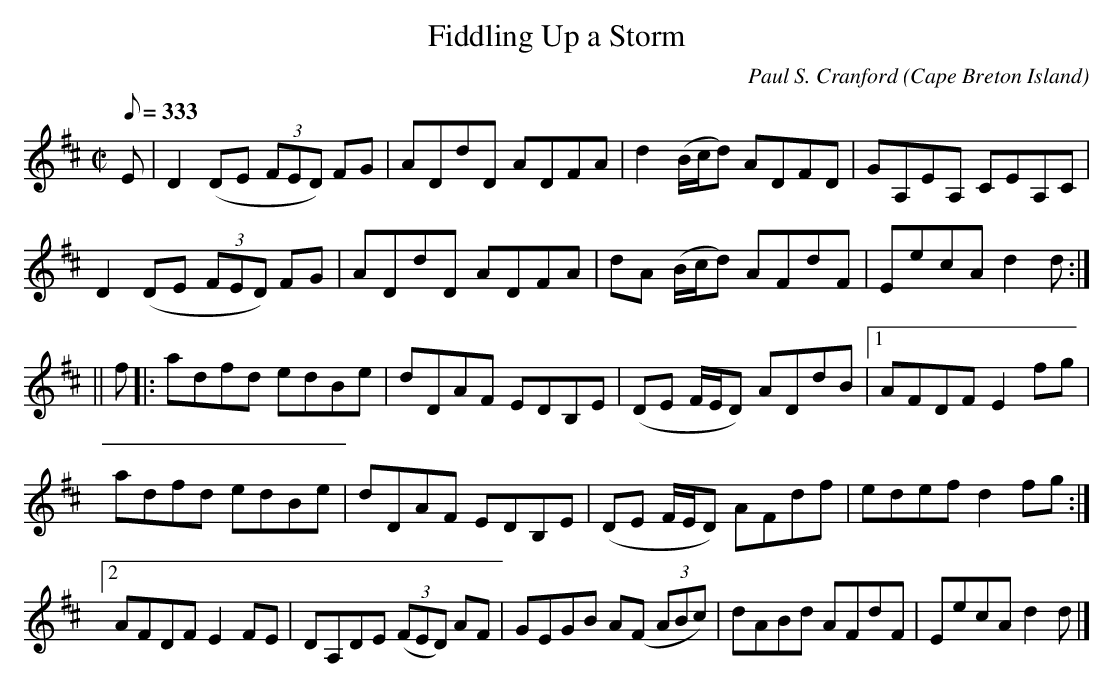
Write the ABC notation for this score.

X:1
T:Fiddling Up a Storm
C:Paul S. Cranford
O:Cape Breton Island
L:1/8
Q:333
M:C|
K:D
E|D2 (DE (3FED) FG|ADdD ADFA|d2 (B/c/d) ADFD|GA,EA, CEA,C|
D2 (DE (3FED) FG|ADdD ADFA|dA (B/c/d) AFdF|EecA d2 d:|
||f|:adfd edBe|dDAF EDB,E|(DE F/E/D) ADdB|[1AFDF E2 fg|
adfd edBe|dDAF EDB,E|(DE F/E/D) AFdf|edef d2 fg:|
[2AFDF E2 FE|DA,DE (3(FED) AF|GEGB A(F (3ABc)|dABd AFdF|EecA d2 d|]
